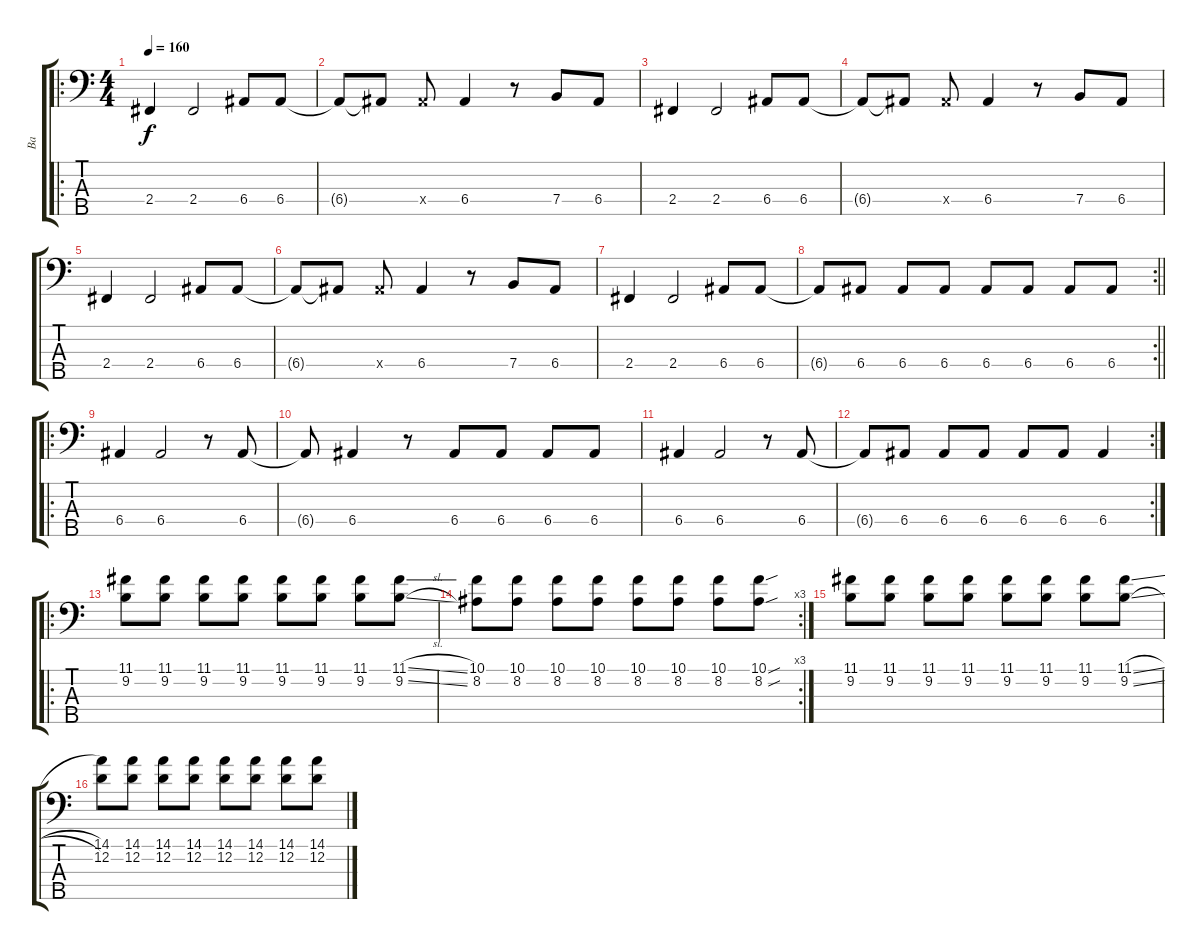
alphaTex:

\track ("Ba" "Ba") {instrument electricbassfinger}
\staff {score tabs}
\tuning (G2 D2 A1 E1 B0) {hide}
\ro
\ts (4 4)
\tempo 160
\clef f4
\ks c
2.4.4{dy f} 2.4.2 6.4.8 6.4.8 |
6.4{t}.8 6.4{t}.8 6.4{x}.8 6.4.4 r.8 7.4.8 6.4.8 |
2.4.4 2.4.2 6.4.8 6.4.8 |
6.4{t}.8 6.4{t}.8 6.4{x}.8 6.4.4 r.8 7.4.8 6.4.8 |
2.4.4 2.4.2 6.4.8 6.4.8 |
6.4{t}.8 6.4{t}.8 6.4{x}.8 6.4.4 r.8 7.4.8 6.4.8 |
2.4.4 2.4.2 6.4.8 6.4.8 |
\rc 2
\barLineRight lightlight
6.4{t}.8 6.4.8 6.4.8 6.4.8 6.4.8 6.4.8 6.4.8 6.4.8 |
\ro
6.4.4 6.4.2 r.8 6.4.8 |
6.4{t}.8 6.4.4 r.8 6.4.8 6.4.8 6.4.8 6.4.8 |
6.4.4 6.4.2 r.8 6.4.8 |
\rc 2
6.4{t}.8 6.4.8 6.4.8 6.4.8 6.4.8 6.4.8 6.4.4 |
\ro
(11.1 9.2).8{volume 13} (11.1 9.2).8 (11.1 9.2).8 (11.1 9.2).8 (11.1 9.2).8 (11.1 9.2).8 (11.1 9.2).8 (11.1{sl} 9.2{sl}).8 |
\rc 3
(10.1 8.2).8 (10.1 8.2).8 (10.1 8.2).8 (10.1 8.2).8 (10.1 8.2).8 (10.1 8.2).8 (10.1 8.2).8 (10.1{sou} 8.2{sou}).8 |
(11.1 9.2).8 (11.1 9.2).8 (11.1 9.2).8 (11.1 9.2).8 (11.1 9.2).8 (11.1 9.2).8 (11.1 9.2).8 (11.1{sl} 9.2{sl}).8 |
(14.1 12.2).8 (14.1 12.2).8 (14.1 12.2).8 (14.1 12.2).8 (14.1 12.2).8 (14.1 12.2).8 (14.1 12.2).8 (14.1 12.2).8
